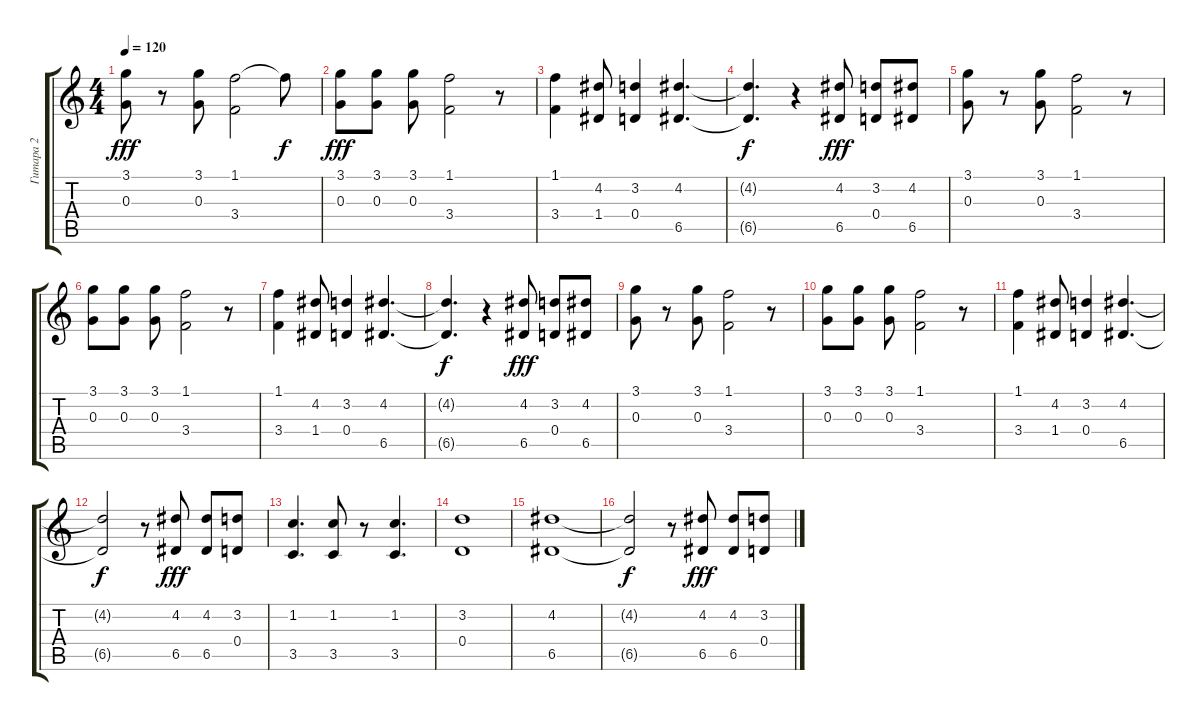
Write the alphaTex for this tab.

\track ("Гитара 2" "Гитара 2") {instrument electricguitarjazz}
\staff {score tabs}
\tuning (E4 B3 G3 D3 A2 E2) {hide}
\ts (4 4)
\tempo 120
\clef g2
\ks c
(3.1 0.3).8{dy fff} r.8 (3.1 0.3).8 (1.1 3.4).2 1.1{t}.8{dy f} |
(3.1 0.3).8{dy fff} (3.1 0.3).8 (3.1 0.3).8 (1.1 3.4).2 r.8 |
(1.1 3.4).4 (4.2 1.4).8 (3.2 0.4).4 (4.2 6.5).4{d} |
(4.2{t} 6.5{t}).4{d dy f} r.4 (4.2 6.5).8{dy fff} (3.2 0.4).8 (4.2 6.5).8 |
(3.1 0.3).8 r.8 (3.1 0.3).8 (1.1 3.4).2 r.8 |
(3.1 0.3).8 (3.1 0.3).8 (3.1 0.3).8 (1.1 3.4).2 r.8 |
(1.1 3.4).4 (4.2 1.4).8 (3.2 0.4).4 (4.2 6.5).4{d} |
(4.2{t} 6.5{t}).4{d dy f} r.4 (4.2 6.5).8{dy fff} (3.2 0.4).8 (4.2 6.5).8 |
(3.1 0.3).8 r.8 (3.1 0.3).8 (1.1 3.4).2 r.8 |
(3.1 0.3).8 (3.1 0.3).8 (3.1 0.3).8 (1.1 3.4).2 r.8 |
(1.1 3.4).4 (4.2 1.4).8 (3.2 0.4).4 (4.2 6.5).4{d} |
(4.2{t} 6.5{t}).2{dy f} r.8 (4.2 6.5).8{dy fff} (4.2 6.5).8 (3.2 0.4).8 |
(1.2 3.5).4{d} (1.2 3.5).8 r.8 (1.2 3.5).4{d} |
(3.2 0.4).1 |
(4.2 6.5).1 |
(4.2{t} 6.5{t}).2{dy f} r.8 (4.2 6.5).8{dy fff} (4.2 6.5).8 (3.2 0.4).8
